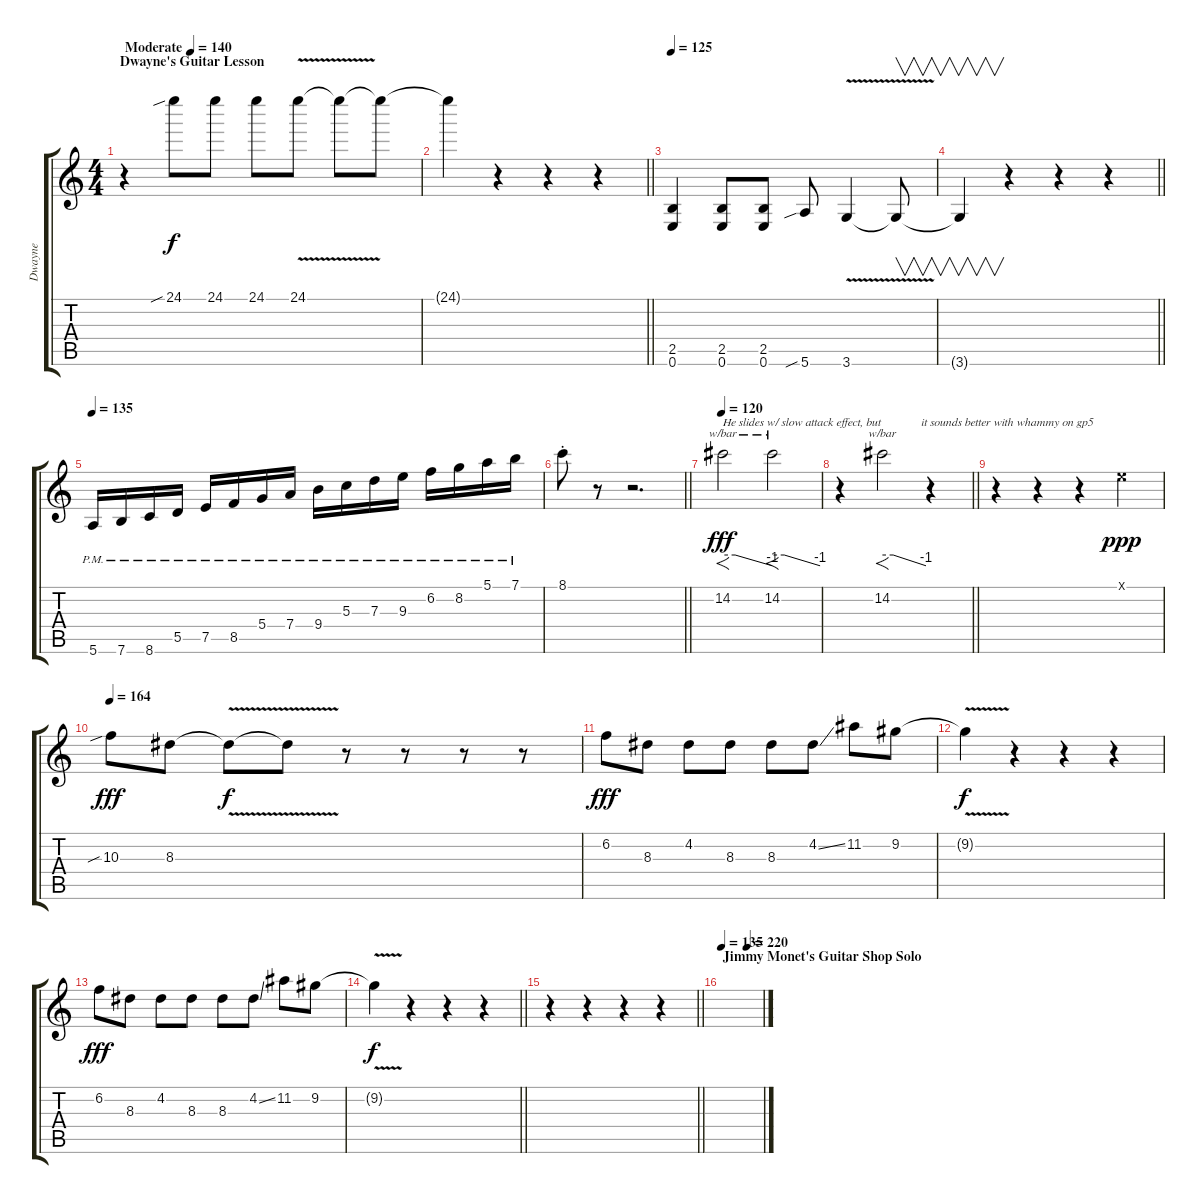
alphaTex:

\track ("Dwayne" "Dwayne") {instrument distortionguitar}
\staff {score tabs}
\tuning (E4 B3 G3 D3 A2 E2) {hide}
\ts (4 4)
\section ("" "Dwayne's Guitar Lesson")
\tempo (140 "Moderate")
\clef g2
\ks c
r.4{dy f instrument distortionguitar} 24.1{sib}.8 24.1.8 24.1.8 24.1{v}.8 24.1{t}.8 24.1{t}.8 |
\barLineRight lightlight
24.1{t}.4 r.4 r.4 r.4 |
\tempo 125
(2.5 0.6).4 (2.5 0.6).8 (2.5 0.6).8 5.6{sib}.8 3.6{v}.4 3.6{t}.8{v} |
\barLineRight lightlight
3.6{t}.4{v} r.4 r.4 r.4 |
\tempo 135
5.6{pm}.16{instrument electricguitarclean} 7.6{pm}.16 8.6{pm}.16 5.5{pm}.16 7.5{pm}.16 8.5{pm}.16 5.4{pm}.16 7.4{pm}.16 9.4{pm}.16 5.3{pm}.16 7.3{pm}.16 9.3{pm}.16 6.2{pm}.16 8.2{pm}.16 5.1{pm}.16 7.1{pm}.16 |
\barLineRight lightlight
8.1{st}.8 r.8 r.2{d} |
\tempo 120
14.2.2{f tbe (custom default 0 0 15 0 60 -4) txt "He slides w/ slow attack effect, but " dy fff volume 16} 14.2.2{f tbe (custom default 0 0 15 0 60 -4)} |
\barLineRight lightlight
r.4 14.2.2{f tbe (custom default 0 0 15 0 60 -4) txt "             it sounds better with whammy on gp5"} r.4 |
r.4 r.4 r.4 0.1{x}.4{dy ppp} |
\tempo 164
10.3{sib}.8{dy fff} 8.3.8 8.3{v t}.8{dy f} 8.3{t}.8 r.8 r.8 r.8 r.8 |
6.2.8{dy fff} 8.3.8 4.2.8 8.3.8 8.3.8 4.2{ss}.8 11.2.8 9.2.8 |
9.2{v t}.4{dy f} r.4 r.4 r.4 |
6.2.8{dy fff} 8.3.8 4.2.8 8.3.8 8.3.8 4.2{ss}.8 11.2.8 9.2.8 |
\barLineRight lightlight
9.2{v t}.4{dy f} r.4 r.4 r.4 |
\barLineRight lightlight
r.4 r.4 r.4 r.4 |
\section ("" "Jimmy Monet's Guitar Shop Solo")
\tempo 135
\tempo (220 0.625)
